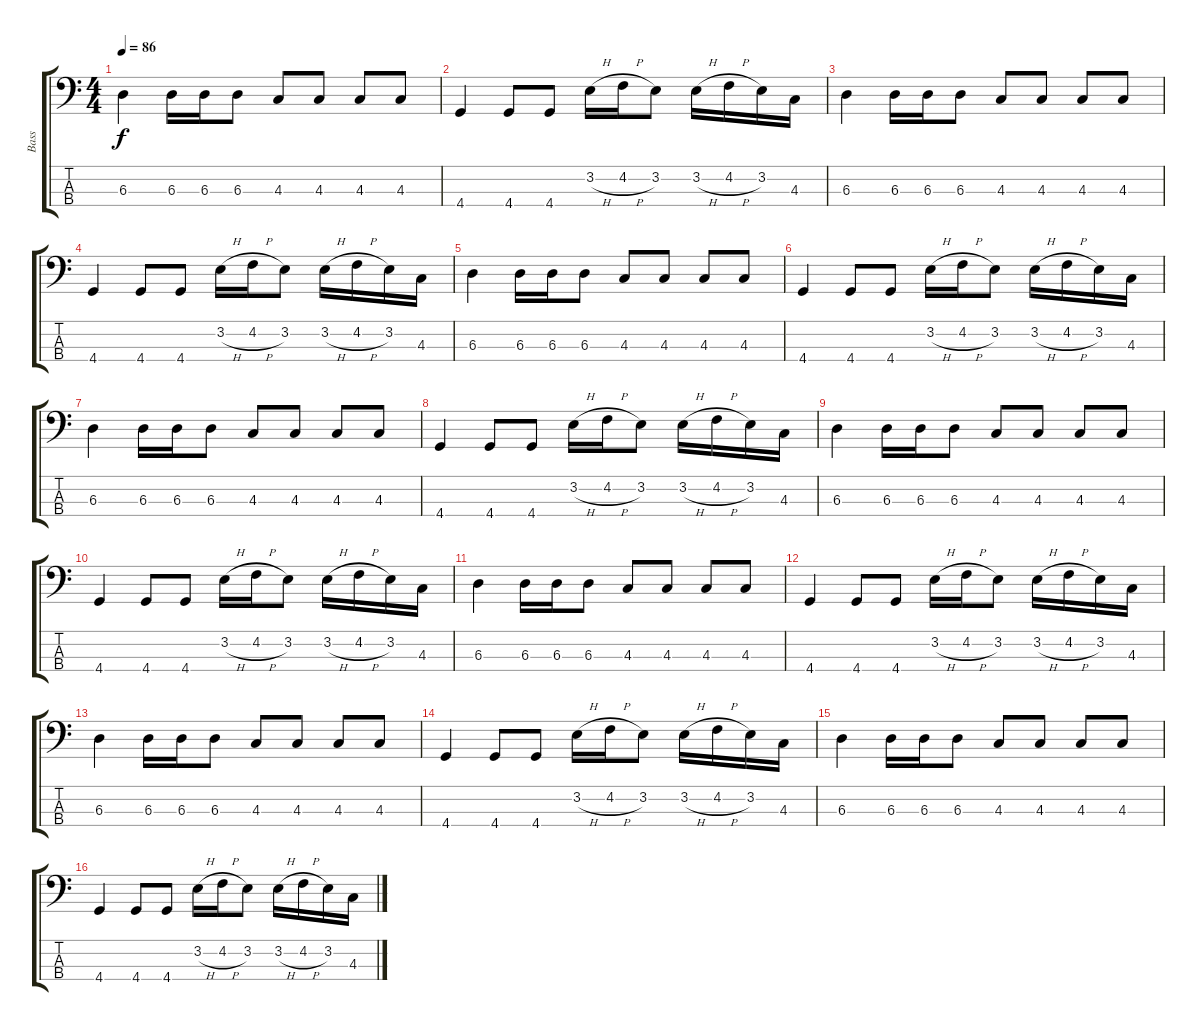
\track ("Bass" "Bass") {instrument electricbassfinger}
\staff {score tabs}
\tuning (Gb2 Db2 Ab1 Eb1) {hide}
\ts (4 4)
\tempo 86
\clef f4
\ks c
6.3.4{dy f} 6.3.16 6.3.16 6.3.8 4.3.8 4.3.8 4.3.8 4.3.8 |
4.4.4 4.4.8 4.4.8 3.2{h}.16 4.2{h}.16 3.2.8 3.2{h}.16 4.2{h}.16 3.2.16 4.3.16 |
6.3.4 6.3.16 6.3.16 6.3.8 4.3.8 4.3.8 4.3.8 4.3.8 |
4.4.4 4.4.8 4.4.8 3.2{h}.16 4.2{h}.16 3.2.8 3.2{h}.16 4.2{h}.16 3.2.16 4.3.16 |
6.3.4 6.3.16 6.3.16 6.3.8 4.3.8 4.3.8 4.3.8 4.3.8 |
4.4.4 4.4.8 4.4.8 3.2{h}.16 4.2{h}.16 3.2.8 3.2{h}.16 4.2{h}.16 3.2.16 4.3.16 |
6.3.4 6.3.16 6.3.16 6.3.8 4.3.8 4.3.8 4.3.8 4.3.8 |
4.4.4 4.4.8 4.4.8 3.2{h}.16 4.2{h}.16 3.2.8 3.2{h}.16 4.2{h}.16 3.2.16 4.3.16 |
6.3.4 6.3.16 6.3.16 6.3.8 4.3.8 4.3.8 4.3.8 4.3.8 |
4.4.4 4.4.8 4.4.8 3.2{h}.16 4.2{h}.16 3.2.8 3.2{h}.16 4.2{h}.16 3.2.16 4.3.16 |
6.3.4 6.3.16 6.3.16 6.3.8 4.3.8 4.3.8 4.3.8 4.3.8 |
4.4.4 4.4.8 4.4.8 3.2{h}.16 4.2{h}.16 3.2.8 3.2{h}.16 4.2{h}.16 3.2.16 4.3.16 |
6.3.4 6.3.16 6.3.16 6.3.8 4.3.8 4.3.8 4.3.8 4.3.8 |
4.4.4 4.4.8 4.4.8 3.2{h}.16 4.2{h}.16 3.2.8 3.2{h}.16 4.2{h}.16 3.2.16 4.3.16 |
6.3.4 6.3.16 6.3.16 6.3.8 4.3.8 4.3.8 4.3.8 4.3.8 |
4.4.4 4.4.8 4.4.8 3.2{h}.16 4.2{h}.16 3.2.8 3.2{h}.16 4.2{h}.16 3.2.16 4.3.16
